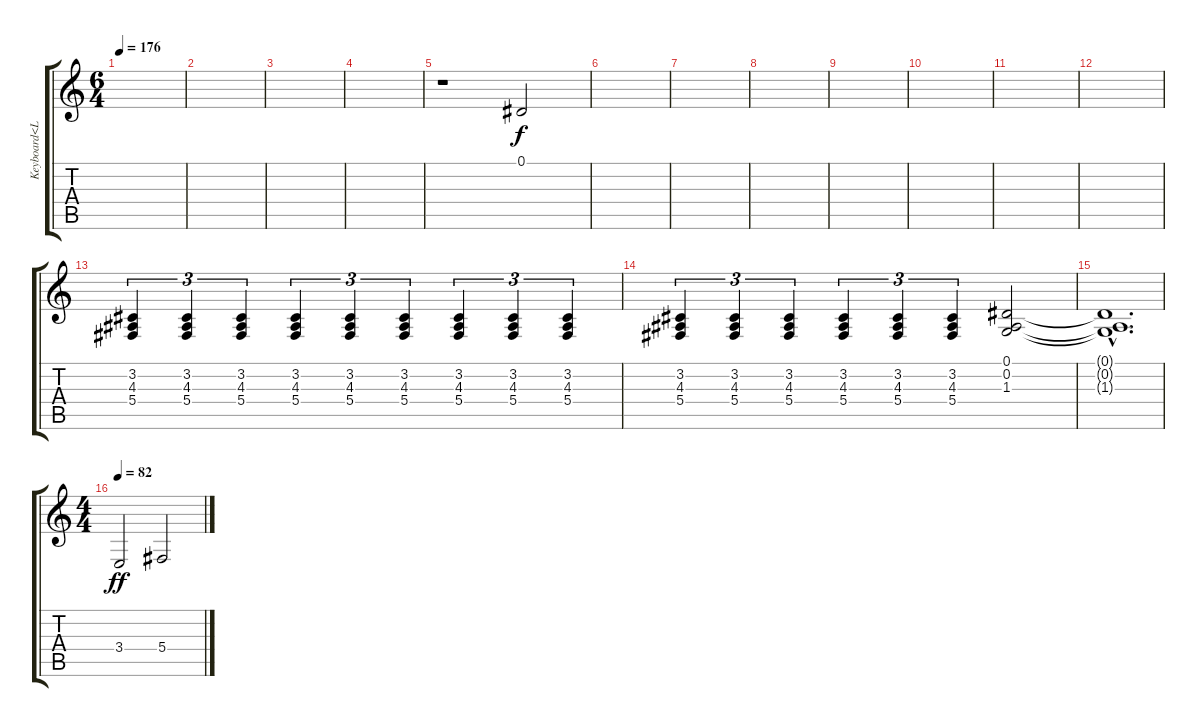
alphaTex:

\track ("Keyboard<L>" "Keyboard<L") {instrument stringensemble1}
\staff {score tabs}
\tuning (Eb4 Bb3 Gb3 Db3 Ab2 Eb2) {hide}
\ts (6 4)
\tempo 176
\clef g2
\ks c
|
|
|
|
r.1 0.1.2{instrument stringensemble1} |
|
|
|
|
|
|
|
(3.2 4.3 5.4).4{tu (3 2)} (3.2 4.3 5.4).4{tu (3 2)} (3.2 4.3 5.4).4{tu (3 2)} (3.2 4.3 5.4).4{tu (3 2)} (3.2 4.3 5.4).4{tu (3 2)} (3.2 4.3 5.4).4{tu (3 2)} (3.2 4.3 5.4).4{tu (3 2)} (3.2 4.3 5.4).4{tu (3 2)} (3.2 4.3 5.4).4{tu (3 2)} |
(3.2 4.3 5.4).4{tu (3 2)} (3.2 4.3 5.4).4{tu (3 2)} (3.2 4.3 5.4).4{tu (3 2)} (3.2 4.3 5.4).4{tu (3 2)} (3.2 4.3 5.4).4{tu (3 2)} (3.2 4.3 5.4).4{tu (3 2)} (0.1 0.2 1.3).2 |
(0.1{hac t} 0.2{hac t} 1.3{hac t}).1{d} |
\ts (4 4)
\tempo 82
3.4.2{dy ff instrument acousticgrandpiano} 5.4.2
